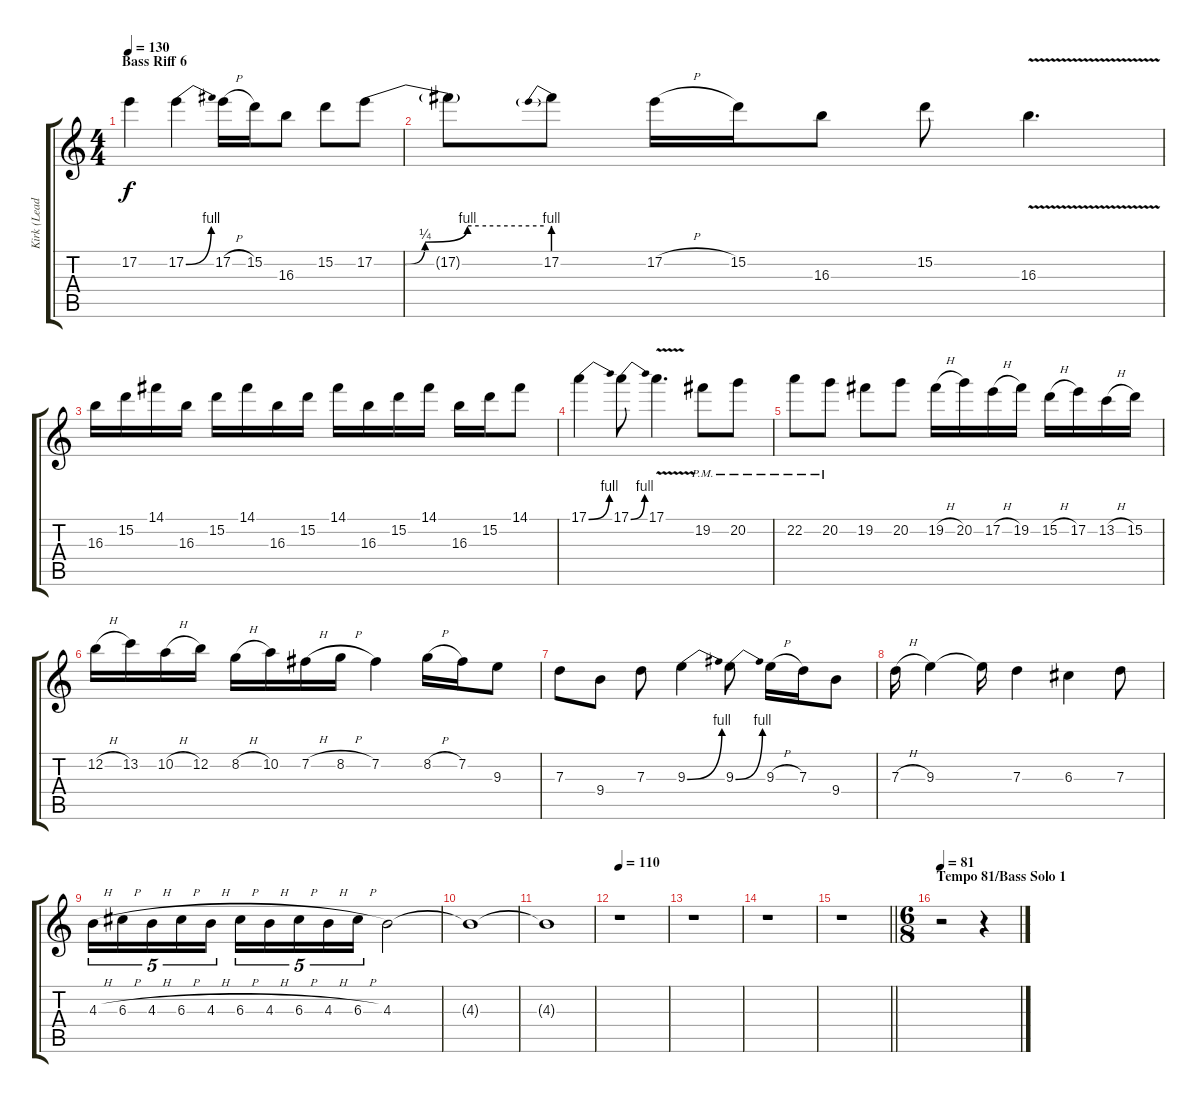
\track ("Kirk (Lead Guitar)" "Kirk (Lead") {instrument distortionguitar}
\staff {score tabs}
\tuning (E4 B3 G3 D3 A2 E2) {hide}
\ts (4 4)
\section ("" "Bass Riff 6")
\tempo 130
\clef g2
\ks c
17.2{t}.4{dy f} 17.2{be (bend 0 0 60 4)}.4 17.2{h}.16 15.2.16 16.3.8 15.2.8 17.2{be (custom 0 0 11 0 18 1 33 4 37 4 60 4)}.8 |
17.2{t}.8 17.2{be (prebend 0 4 60 4)}.8 17.2{h}.16 15.2.16 16.3.8 15.2.8 16.3{v}.4{d} |
16.3.16 15.2.16 14.1.16 16.3.16 15.2.16 14.1.16 16.3.16 15.2.16 14.1.16 16.3.16 15.2.16 14.1.16 16.3.16 15.2.16 14.1.8 |
17.1{be (bend 0 0 60 4)}.4 17.1{be (bend 0 0 60 4)}.8 17.1{v}.4{d} 19.2{pm}.8 20.2{pm}.8 |
22.2{pm}.8 20.2{pm}.8 19.2.8 20.2.8 19.2{h}.16 20.2.16 17.2{h}.16 19.2.16 15.2{h}.16 17.2.16 13.2{h}.16 15.2.16 |
12.2{h}.16 13.2.16 10.2{h}.16 12.2.16 8.2{h}.16 10.2.16 7.2{h}.16 8.2{h}.16 7.2.4 8.2{h}.16 7.2.16 9.3.8 |
7.3.8 9.4.8 7.3.8 9.3{be (bend 0 0 60 4)}.4 9.3{be (bend 0 0 60 4)}.8 9.3{h}.16 7.3.16 9.4.8 |
7.3{h}.16 9.3.4 9.3{t}.16 7.3.4 6.3.4 7.3.8 |
4.3{h}.16{tu (5 4)} 6.3{h}.16{tu (5 4)} 4.3{h}.16{tu (5 4)} 6.3{h}.16{tu (5 4)} 4.3{h}.16{tu (5 4)} 6.3{h}.16{tu (5 4)} 4.3{h}.16{tu (5 4)} 6.3{h}.16{tu (5 4)} 4.3{h}.16{tu (5 4)} 6.3{h}.16{tu (5 4)} 4.3.2{volume 6} |
4.3{t}.1 |
4.3{t}.1 |
\tempo 110
r.1 |
r.1 |
r.1 |
\barLineRight lightlight
r.1 |
\ts (6 8)
\section ("" "Tempo 81/Bass Solo 1")
\tempo 81
r.2 r.4
